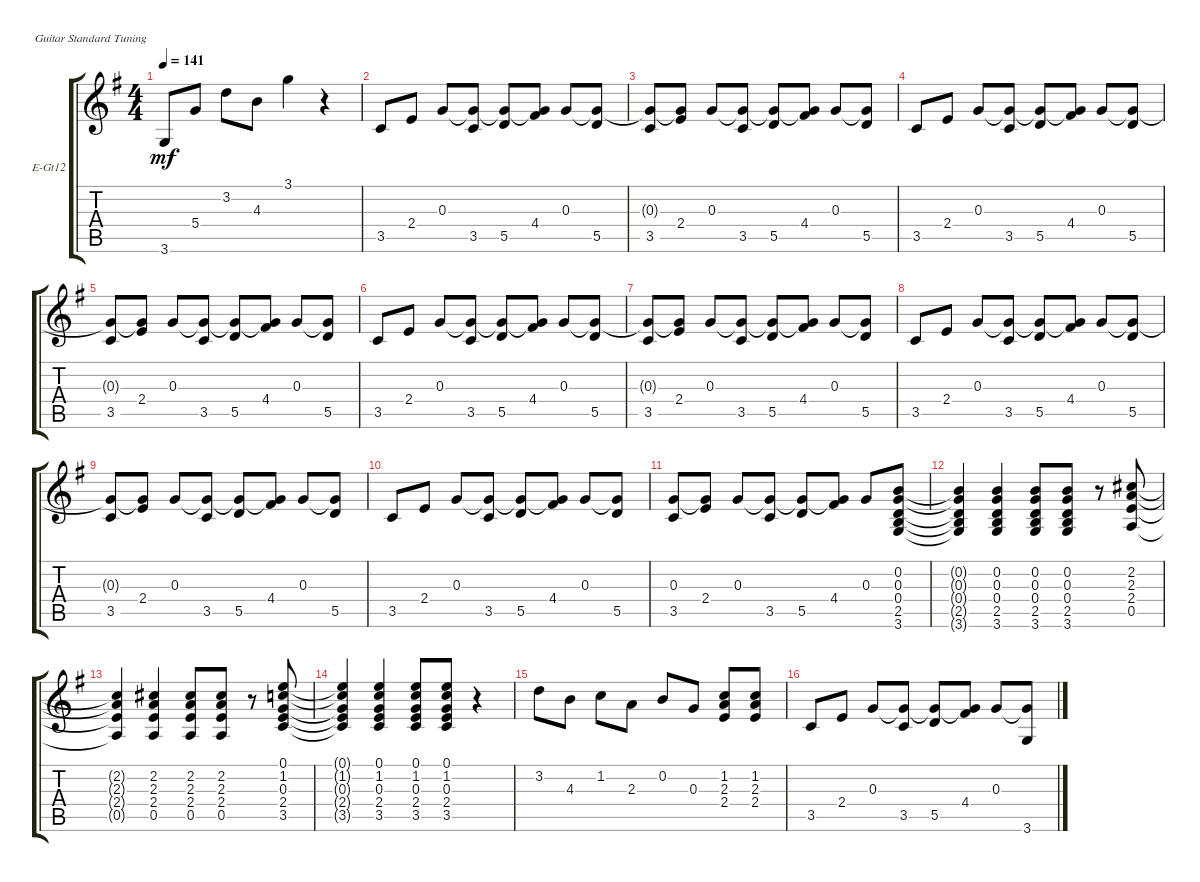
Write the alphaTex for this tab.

\defaultSystemsLayout 4
\bracketExtendMode groupsimilarinstruments
\firstSystemTrackNameOrientation horizontal
\otherSystemsTrackNameOrientation horizontal
\track ("12 St. Electric Guitar" "E-Gt12") {instrument electricguitarclean}
\staff {score tabs}
\tuning (E4 B3 G3 D3 A2 E2)
\ts (4 4)
\tempo 141
\clef g2
\scale
0.333333
\ks g
3.6.8{dy mf} 5.4.8 3.2.8 4.3.8 3.1.4 r.4 |
\scale
0.333333 3.5.8 2.4.8 0.3.8 (3.5 0.3{t}).8 (5.5 0.3{t}).8 (4.4 0.3{t}).8 0.3.8 (5.5 0.3{t}).8 |
\scale
0.333333 (3.5 0.3{t}).8 (2.4 0.3{t}).8 0.3.8 (3.5 0.3{t}).8 (5.5 0.3{t}).8 (4.4 0.3{t}).8 0.3.8 (5.5 0.3{t}).8 |
\scale
0.333333 3.5.8 2.4.8 0.3.8 (3.5 0.3{t}).8 (5.5 0.3{t}).8 (4.4 0.3{t}).8 0.3.8 (5.5 0.3{t}).8 |
\scale
0.333333 (3.5 0.3{t}).8 (2.4 0.3{t}).8 0.3.8 (3.5 0.3{t}).8 (5.5 0.3{t}).8 (4.4 0.3{t}).8 0.3.8 (5.5 0.3{t}).8 |
\scale
0.333333 3.5.8 2.4.8 0.3.8 (3.5 0.3{t}).8 (5.5 0.3{t}).8 (4.4 0.3{t}).8 0.3.8 (5.5 0.3{t}).8 |
\scale
0.333333 (3.5 0.3{t}).8 (2.4 0.3{t}).8 0.3.8 (3.5 0.3{t}).8 (5.5 0.3{t}).8 (4.4 0.3{t}).8 0.3.8 (5.5 0.3{t}).8 |
\scale
0.333333 3.5.8 2.4.8 0.3.8 (3.5 0.3{t}).8 (5.5 0.3{t}).8 (4.4 0.3{t}).8 0.3.8 (5.5 0.3{t}).8 |
\scale
0.333333 (3.5 0.3{t}).8 (2.4 0.3{t}).8 0.3.8 (3.5 0.3{t}).8 (5.5 0.3{t}).8 (4.4 0.3{t}).8 0.3.8 (5.5 0.3{t}).8 |
\scale
0.333333 3.5.8 2.4.8 0.3.8 (3.5 0.3{t}).8 (5.5 0.3{t}).8 (4.4 0.3{t}).8 0.3.8 (5.5 0.3{t}).8 |
\scale
0.333333 (3.5 0.3).8 (2.4 0.3{t}).8 0.3.8 (3.5 0.3{t}).8 (5.5 0.3{t}).8 (4.4 0.3{t}).8 0.3.8 (2.5 0.3 3.6 0.4 0.2).8 |
\scale
0.333333 (0.2{t} 0.3{t} 0.4{t} 2.5{t} 3.6{t}).4 (3.6 2.5 0.4 0.3 0.2).4 (3.6 2.5 0.4 0.3 0.2).8 (3.6 2.5 0.4 0.3 0.2).8 r.8 (0.5 2.4 2.3 2.2).8 |
\scale
0.333333 (2.2{t} 2.3{t} 2.4{t} 0.5{t}).4 (0.5 2.4 2.3 2.2).4 (0.5 2.4 2.3 2.2).8 (0.5 2.4 2.3 2.2).8 r.8 (3.5 2.4 0.3 1.2 0.1).8 |
\scale
0.333333 (0.1{t} 1.2{t} 0.3{t} 2.4{t} 3.5{t}).4 (3.5 2.4 0.3 1.2 0.1).4 (3.5 2.4 0.3 1.2 0.1).8 (3.5 2.4 0.3 1.2 0.1).8 r.4 |
\scale
0.333333 3.2.8 4.3.8 1.2.8 2.3.8 0.2.8 0.3.8 (2.4 2.3 1.2).8 (1.2 2.3 2.4).8 |
\scale
0.333333 3.5.8 2.4.8 0.3.8 (3.5 0.3{t}).8 (5.5 0.3{t}).8 (4.4 0.3{t}).8 0.3.8 (0.3{t} 3.6).8
